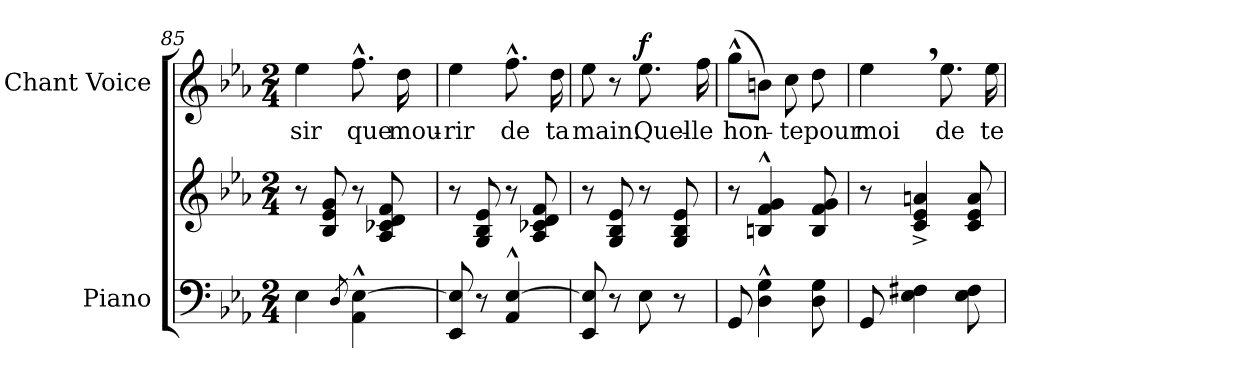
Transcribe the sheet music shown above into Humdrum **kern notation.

**kern	**kern	**kern	**text	**dynam
*part2	*part2	*part1	*part1	*part1
*staff3	*staff2	*staff1	*staff1	*staff1
*I"Piano	*	*I"Chant Voice	*	*
*I'Pno	*	*	*	*
*clefF4	*clefG2	*clefG2	*	*
*k[b-e-a-]	*k[b-e-a-]	*k[b-e-a-]	*	*
*M2/4	*M2/4	*M2/4	*	*
=85	=85	=85	=85	=85
4E-\	8r	4ee-\	-sir	.
.	8B-/ 8e-/ 8g/	.	.	.
8qD/	.	.	.	.
4AA-\^^ [4E-\^^	8r	8.ff^^\	que	.
.	8A-/ 8c-X/ 8d/ 8f/	.	.	.
.	.	16dd\	mou-	.
=86	=86	=86	=86	=86
8EE-/ 8E-/]	8r	4ee-\	-rir	.
8r	8G/ 8B-/ 8e-/	.	.	.
4AA-/^^ [4E-/^^	8r	8.ff^^\	de	.
.	8A-/ 8c-X/ 8d/ 8f/	.	.	.
.	.	16dd\	ta	.
=87	=87	=87	=87	=87
8EE-/ 8E-/]	8r	8ee-\	main.	.
8r	8G/ 8B-/ 8e-/	8r	.	.
!	!	!	!	!LO:DY:a
8E-\	8r	8.ee-\	Quel-	f
8r	8G/ 8B-/ 8e-/	.	.	.
.	.	16ff\	-le	.
=88	=88	=88	=88	=88
8GG/	8r	(8gg^^\L	hon-	.
4D\^^ 4G\^^	4Bn/^^ 4f/^^ 4g/^^	8bn\J)	.	.
.	.	8cc\	-te	.
8D\ 8G\	8B/ 8f/ 8g/	8dd\	pour	.
=89	=89	=89	=89	=89
8GG/	8r	4ee-,\	moi	.
4E-\ 4F#X\	4c/^ 4e-/^ 4an/^	.	.	.
.	.	8.ee-\	de	.
8E-\ 8F#\	8c/ 8e-/ 8a/	.	.	.
.	.	16ee-\	te	.
=	=	=	=	=
*-	*-	*-	*-	*-
